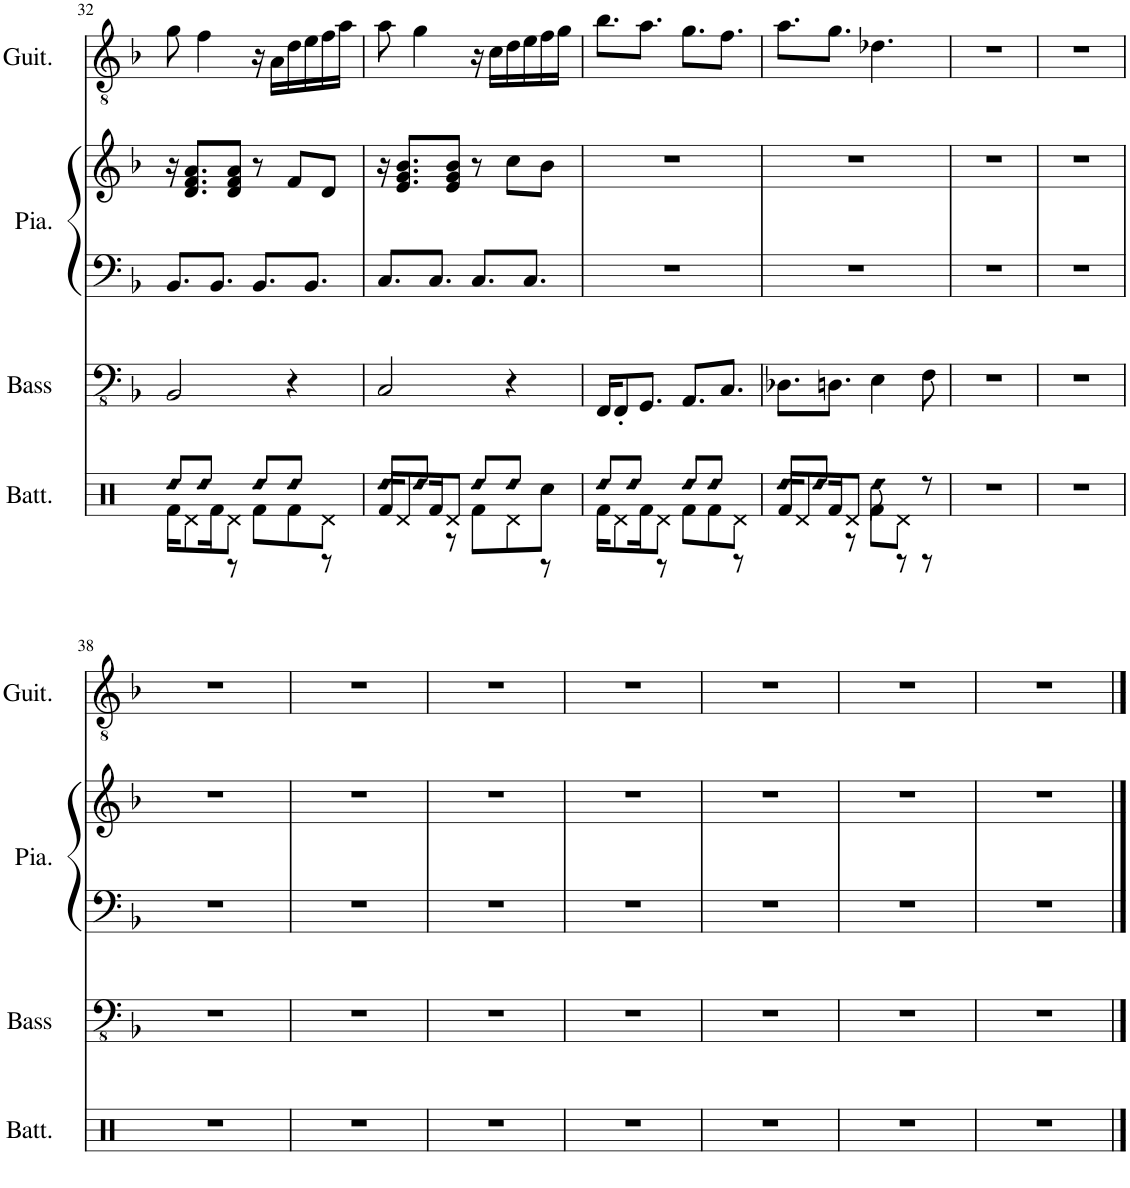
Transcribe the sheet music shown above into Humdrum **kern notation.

**kern	**kern	**kern	**kern	**kern
*part4	*part3	*part2	*part2	*part1
*staff5	*staff4	*staff3	*staff2	*staff1
*I"Batterie	*I"Basse acoustique	*I"Piano	*	*I"Guitare acoustique
*I'Batt.	*I'Bass	*I'Pia.	*	*I'Guit.
!!LO:PB:g=z
*clefX	*clefFv4	*clefF4	*clefG2	*clefGv2
*k[]	*k[b-]	*k[b-]	*k[b-]	*k[b-]
*M6/8	*M6/8	*M6/8	*M6/8	*M6/8
=32	=32	=32	=32	=32
*^	*	*	*	*
!	!LO:N:head=diamond	!	!	!	!
16Rf\KL	8Rdd/L	2BBB-/	8.BB-/L	16r	8g\
8Rd\	.	.	.	8.d/ 8.f/ 8.a/L	.
!	!LO:N:head=diamond	!	!	!	!
.	8Rdd/J	.	.	.	4f\
16Rf\K	.	.	8.BB-/J	.	.
8Rd\J	8r	.	.	8d/ 8f/ 8a/J	.
!	!LO:N:head=diamond	!	!	!	!
8Rf\L	8Rdd/L	.	8.BB-/L	8r	16r
.	.	.	.	.	16A\LL
!	!LO:N:head=diamond	!	!	!	!
8Rf\	8Rdd/J	4r	.	8f/L	16d\
.	.	.	8.BB-/J	.	16e\
8Rd\J	8r	.	.	8d/J	16f\
.	.	.	.	.	16a\JJ
=33	=33	=33	=33	=33	=33
!	!LO:N:head=diamond	!	!	!	!
16Rf/KL	8Rdd/L	2CC/	8.C/L	16r	8a\
8Rd/	.	.	.	8.e/ 8.g/ 8.b-/L	.
!	!LO:N:head=diamond	!	!	!	!
.	8Rdd/J	.	.	.	4g\
16Rf/K	.	.	8.C/J	.	.
8Rd/J	8r	.	.	8e/ 8g/ 8b-/J	.
!	!LO:N:head=diamond	!	!	!	!
8Rf\L	8Rdd/L	.	8.C/L	8r	16r
.	.	.	.	.	16c\LL
!	!LO:N:head=diamond	!	!	!	!
8Rd\	8Rdd/J	4r	.	8cc\L	16d\
.	.	.	8.C/J	.	16e\
8Rcc\J	8r	.	.	8b-\J	16f\
.	.	.	.	.	16g\JJ
=34	=34	=34	=34	=34	=34
!	!LO:N:head=diamond	!	!	!	!
16Rf\KL	8Rdd/L	16FFF/KL	2.r	2.r	8.b-\L
8Rd\	.	8FFF'/	.	.	.
!	!LO:N:head=diamond	!	!	!	!
.	8Rdd/J	.	.	.	.
16Rf\K	.	8.GGG/J	.	.	8.a\J
8Rd\J	8r	.	.	.	.
!	!LO:N:head=diamond	!	!	!	!
8Rf\L	8Rdd/L	8.AAA/L	.	.	8.g\L
!	!LO:N:head=diamond	!	!	!	!
8Rf\	8Rdd/J	.	.	.	.
.	.	8.CC/J	.	.	8.f\J
8Rd\J	8r	.	.	.	.
=35	=35	=35	=35	=35	=35
!	!LO:N:head=diamond	!	!	!	!
16Rf/KL	8Rdd/L	8.DD-X\L	2.r	2.r	8.a\L
8Rd/	.	.	.	.	.
!	!LO:N:head=diamond	!	!	!	!
.	8Rdd/J	.	.	.	.
16Rf/K	.	8.DDn\J	.	.	8.g\J
8Rd/J	8r	.	.	.	.
!	!LO:N:head=diamond	!	!	!	!
8Rf\L	8Rdd\	4EE\	.	.	4.d-X\
8Rd\J	8r	.	.	.	.
8r	8r	8FF\	.	.	.
*v	*v	*	*	*	*
=36	=36	=36	=36	=36
2.r	2.r	2.r	2.r	2.r
=37	=37	=37	=37	=37
2.r	2.r	2.r	2.r	2.r
!!LO:LB:g=z
=38	=38	=38	=38	=38
2.r	2.r	2.r	2.r	2.r
=39	=39	=39	=39	=39
2.r	2.r	2.r	2.r	2.r
=40	=40	=40	=40	=40
2.r	2.r	2.r	2.r	2.r
=41	=41	=41	=41	=41
2.r	2.r	2.r	2.r	2.r
=42	=42	=42	=42	=42
2.r	2.r	2.r	2.r	2.r
=43	=43	=43	=43	=43
2.r	2.r	2.r	2.r	2.r
=44	=44	=44	=44	=44
2.r	2.r	2.r	2.r	2.r
==	==	==	==	==
*-	*-	*-	*-	*-
